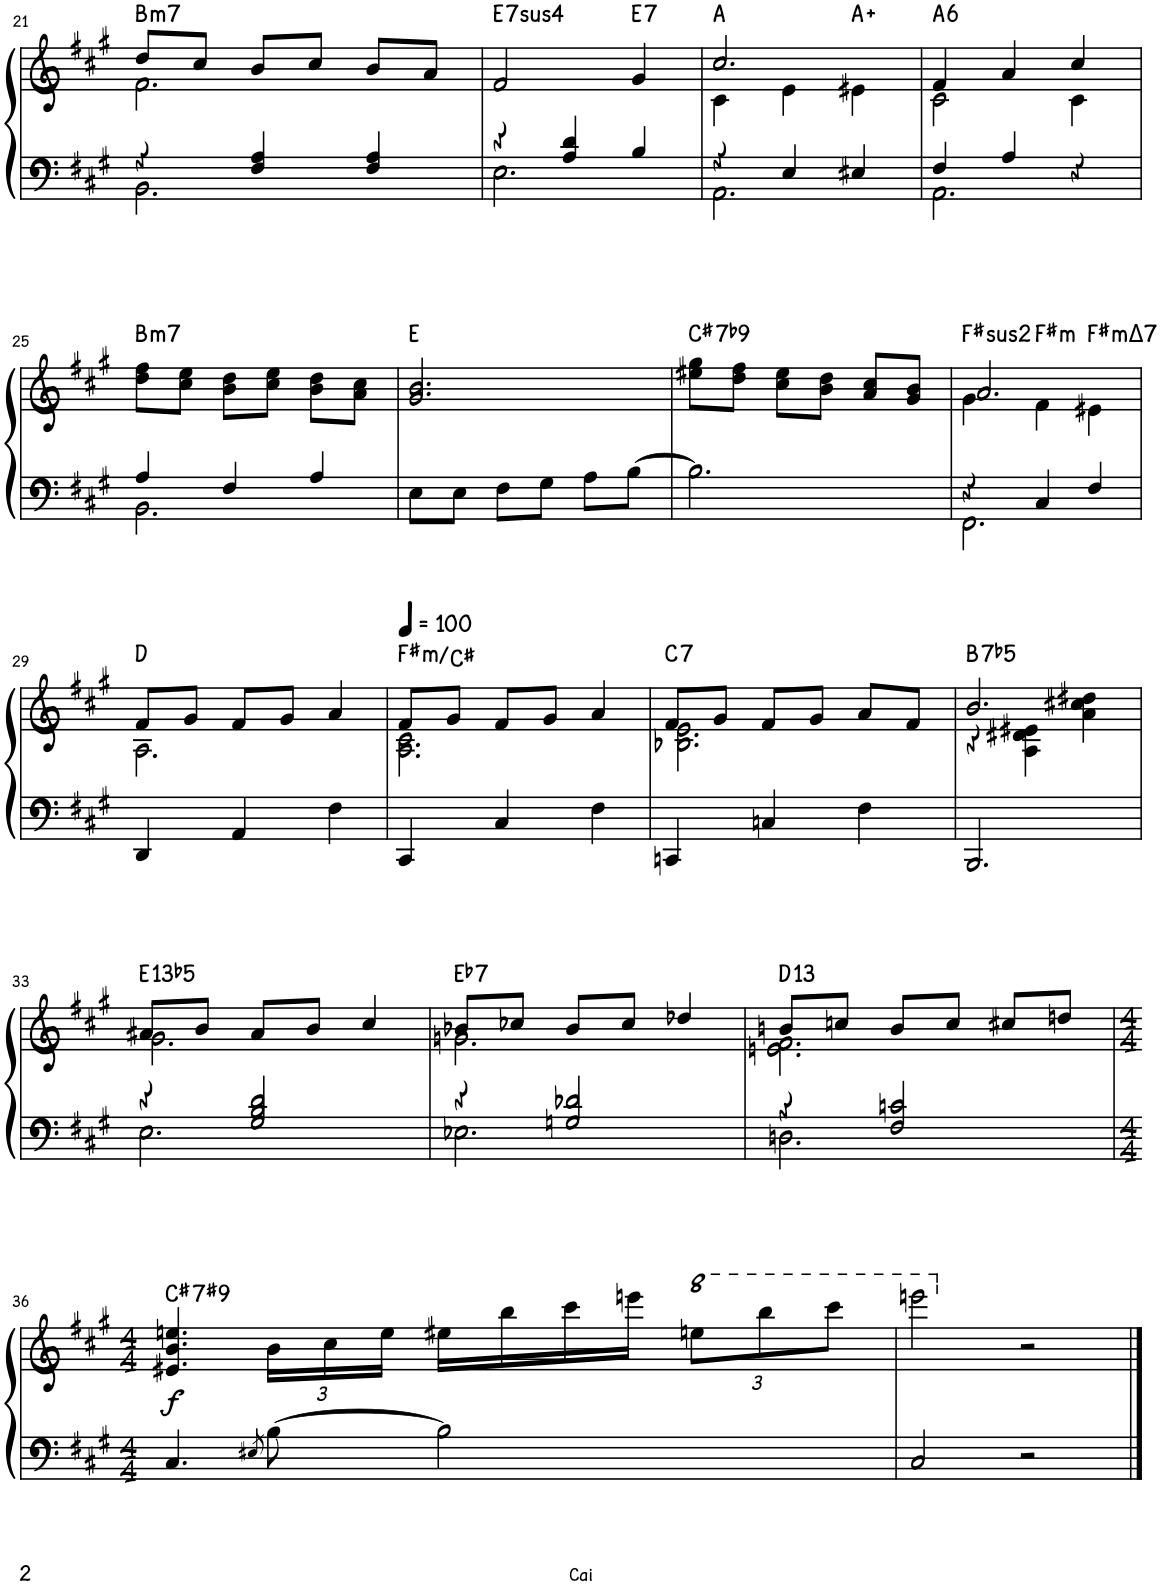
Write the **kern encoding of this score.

**kern	**kern	**dynam	**harte
*part1	*part1	*part1	*part1
*staff2	*staff1	*staff1/2	*
*I"Piano	*	*	*
*I'Pno.	*	*	*
!!LO:PB:g=z
*clefF4	*clefG2	*	*
*k[f#c#g#]	*k[f#c#g#]	*	*
*M3/4	*M3/4	*	*
=21	=21	=21	=21
*^	*^	*	*
!	!	!	!	!	!LO:H:kt=m7
4r	2.BB\	8dd/L	2.f#\	.	B:min7
.	.	8cc#/J	.	.	.
4F#/ 4A/	.	8b/L	.	.	.
.	.	8cc#/J	.	.	.
4F#/ 4A/	.	8b/L	.	.	.
.	.	8a/J	.	.	.
*	*	*v	*v	*	*
=22	=22	=22	=22	=22
!	!	!	!	!LO:H:kt=74
4r	2.E\	2f#/	.	E:sus4(7)
4A/ 4d/	.	.	.	.
!	!	!	!	!LO:H:kt=7
4B/	.	4g#/	.	E:7
=23	=23	=23	=23	=23
*	*	*^	*	*
4r	2.AA\	2.cc#/	4c#\	.	A:maj
4E/	.	.	4e\	.	.
4E#X/	.	.	4e#X\	.	A:aug
=24	=24	=24	=24	=24	=24
!	!	!	!	!	!LO:H:kt=6
4F#/	2.AA\	4f#/	2c#\	.	A:maj6
4A/	.	4a/	.	.	.
4r	.	4cc#/	4c#\	.	.
!!LO:LB:g=z
=25	=25	=25	=25	=25	=25
!	!	!	!	!	!LO:H:kt=m7
*	*	*v	*v	*	*
4A/	2.BB\	8dd\ 8ff#\L	.	B:min7
.	.	8cc#\ 8ee\J	.	.
4F#/	.	8b\ 8dd\L	.	.
.	.	8cc#\ 8ee\J	.	.
4A/	.	8b\ 8dd\L	.	.
.	.	8a\ 8cc#\J	.	.
*v	*v	*	*	*
=26	=26	=26	=26
8E\L	2.g#/ 2.b/	.	E:maj
8E\J	.	.	.
8F#\L	.	.	.
8G#\J	.	.	.
8A\L	.	.	.
[8B\J	.	.	.
=27	=27	=27	=27
!	!	!	!LO:H:kt=7
2.B\]	8ee#X\ 8gg#\L	.	C#:7(b9)
.	8dd\ 8ff#\J	.	.
.	8cc#\ 8ee#\L	.	.
.	8b\ 8dd\J	.	.
.	8a/ 8cc#/L	.	.
.	8g#/ 8b/J	.	.
=28	=28	=28	=28
*^	*^	*	*
!	!	!	!	!	!LO:H:kt=2
4r	2.FF#\	2.a/	4g#\	.	F#:(1,2,5)
!	!	!	!	!	!LO:H:kt=m
4C#/	.	.	4f#\	.	F#:min
!	!	!	!	!	!LO:H:kt=mt7
4F#/	.	.	4e#X\	.	F#:minmaj7
*v	*v	*	*	*	*
!!LO:LB:g=z	!!
=29	=29	=29	=29	=29
4DD/	8f#/L	2.A\	.	D:maj
.	8g#/J	.	.	.
4AA/	8f#/L	.	.	.
.	8g#/J	.	.	.
4F#\	4a/	.	.	.
=30	=30	=30	=30	=30
*	*MM100	*	*	*
!	!	!	!	!LO:H:kt=m
4CC#/	8f#/L	2.A\ 2.c#\	.	F#:min/5
.	8g#/J	.	.	.
4C#/	8f#/L	.	.	.
.	8g#/J	.	.	.
4F#\	4a/	.	.	.
=31	=31	=31	=31	=31
!	!	!	!	!LO:H:kt=7
4CCn/	8f#/L	2.B-X\ 2.e\	.	C:7
.	8g#/J	.	.	.
4Cn/	8f#/L	.	.	.
.	8g#/J	.	.	.
4F#\	8a/L	.	.	.
.	8f#/J	.	.	.
=32	=32	=32	=32	=32
!	!	!	!	!LO:H:kt=7
2.BBB/	2.b/	4r	.	B:(3,b5,b7)
.	.	4A\ 4d#X\ 4e#X\	.	.
.	.	4a\ 4cc#X\ 4dd#X\	.	.
!!LO:LB:g=z	!!
=33	=33	=33	=33	=33
*^	*	*	*	*
!	!	!	!	!	!LO:H:kt=13
4r	2.E\	8a#X/L	2.g#\	.	E:(3,b5,b7,9,11,13)
.	.	8b/J	.	.	.
2G#/ 2B/ 2d/	.	8a#/L	.	.	.
.	.	8b/J	.	.	.
.	.	4cc#/	.	.	.
=34	=34	=34	=34	=34	=34
!	!	!	!	!	!LO:H:kt=7
4r	2.E-X\	8b-X/L	2.gn\	.	Eb:7
.	.	8cc-X/J	.	.	.
2Gn/ 2d-X/	.	8b-/L	.	.	.
.	.	8cc-/J	.	.	.
.	.	4dd-X/	.	.	.
=35	=35	=35	=35	=35	=35
!	!	!	!	!	!LO:H:kt=13
4r	2.Dn\	8bn/L	2.en\ 2.f#\	.	D:9(11,13)
.	.	8ccn/J	.	.	.
2F#/ 2cn/	.	8b/L	.	.	.
.	.	8cc/J	.	.	.
.	.	8cc#X/L	.	.	.
.	.	8ddn/J	.	.	.
*v	*v	*	*	*	*
*	*v	*v	*	*
!!LO:LB:g=z
=36	=36	=36	=36
*M4/4	*M4/4	*	*
!	!	!LO:DY:b	!LO:H:kt=7
4.C#/	4.e#X/ 4.b/ 4.een/	f	C#:7(#9)
8qE#X/	.	.	.
*	*Xbrackettup	*	*
[8B\	24b\LL	.	.
.	24cc#\	.	.
.	24ee\JJ	.	.
2B\]	16ee#X\LL	.	.
.	16bb\	.	.
.	16ccc#\	.	.
.	16eeen\JJ	.	.
*	*8va	*	*
.	12eeen\L	.	.
.	12bbb\	.	.
.	12cccc#\J	.	.
=37	=37	=37	=37
2C#/	2eeeen\	.	.
*	*X8va	*	*
2r	2r	.	.
==	==	==	==
*-	*-	*-	*-
